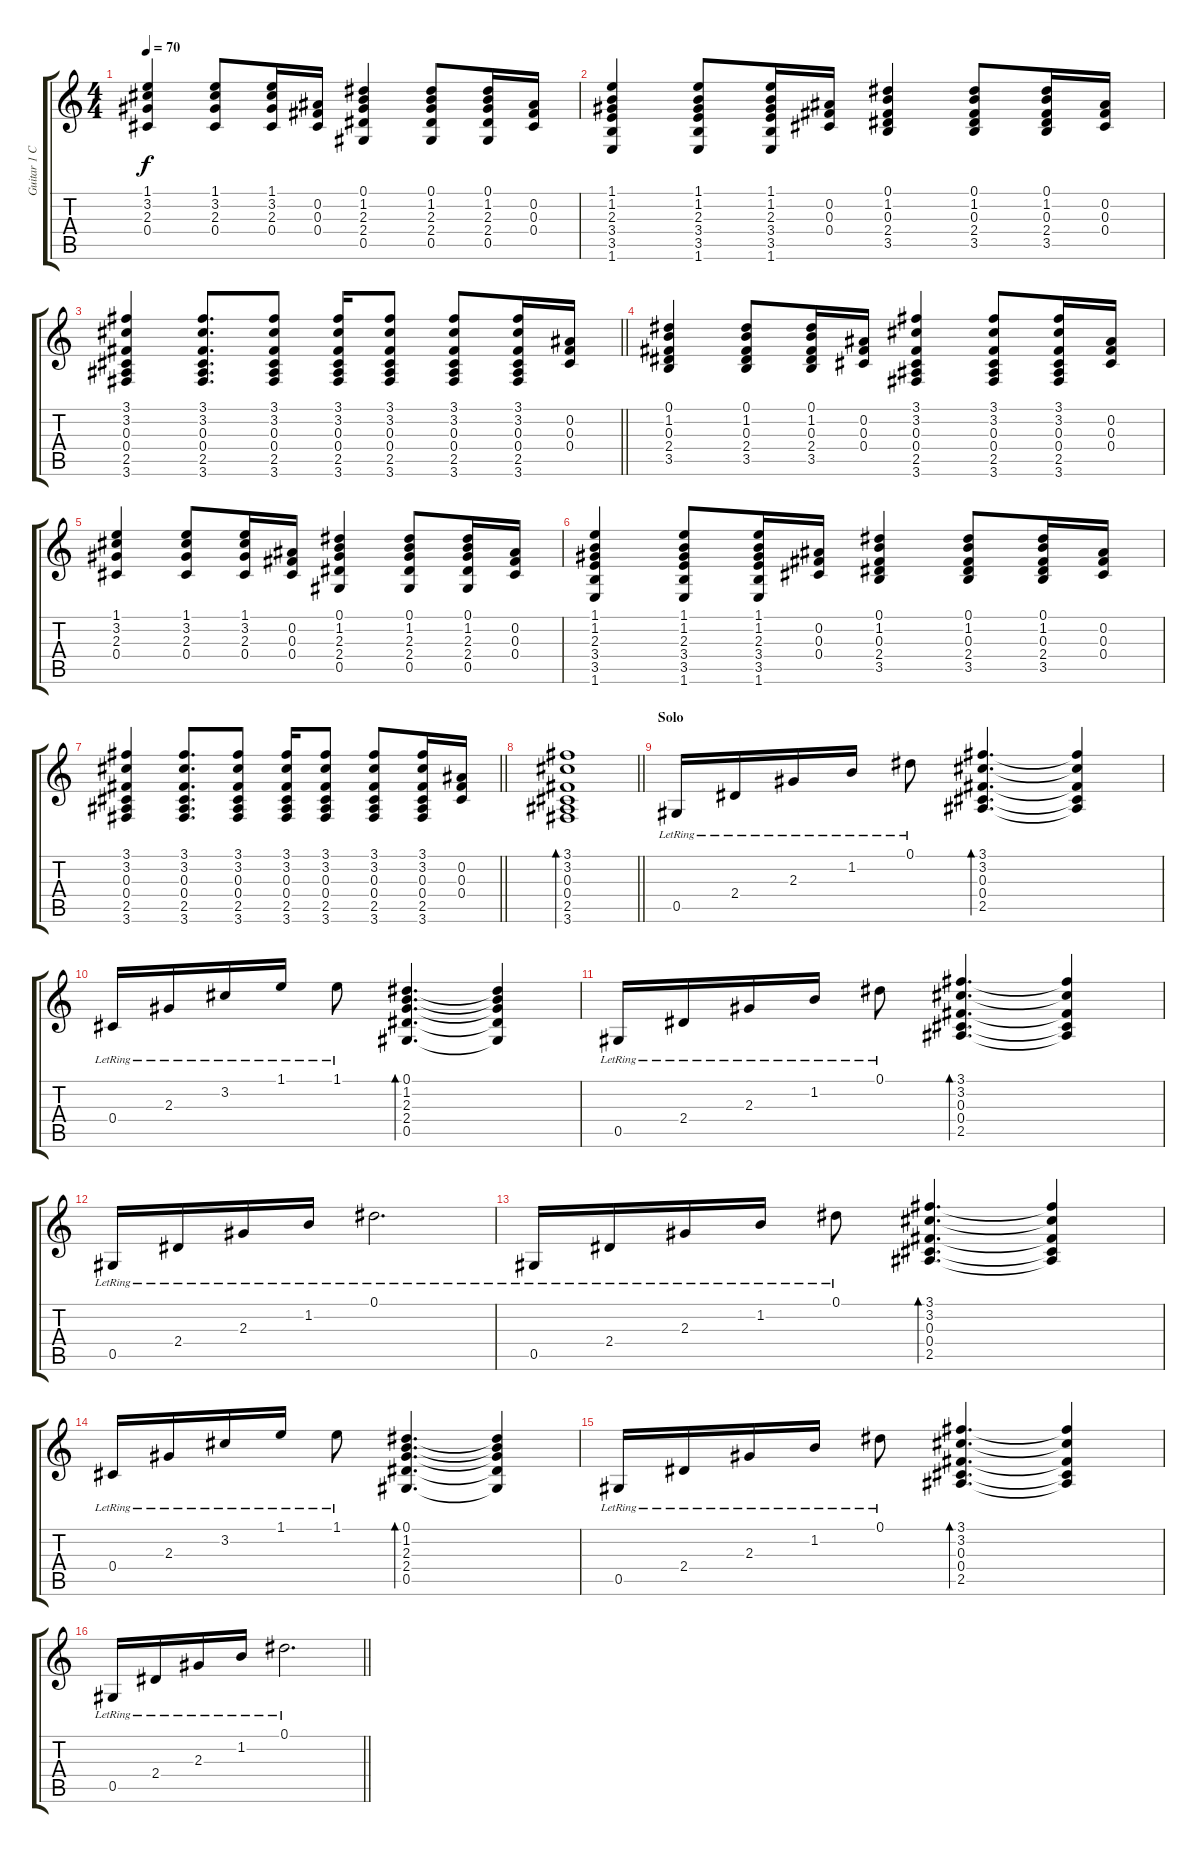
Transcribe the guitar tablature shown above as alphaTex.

\track ("Guitar 1 Clean" "Guitar 1 C") {instrument electricguitarjazz}
\staff {score tabs}
\tuning (Eb4 Bb3 Gb3 Db3 Ab2 Eb2) {hide}
\ts (4 4)
\tempo 70
\clef g2
\ks c
(1.1 3.2 2.3 0.4).4{dy f} (1.1 3.2 2.3 0.4).8 (1.1 3.2 2.3 0.4).16 (0.2 0.3 0.4).16 (0.1 1.2 2.3 2.4 0.5).4 (0.1 1.2 2.3 2.4 0.5).8 (0.1 1.2 2.3 2.4 0.5).16 (0.2 0.3 0.4).16 |
(1.1 1.2 2.3 3.4 3.5 1.6).4 (1.1 1.2 2.3 3.4 3.5 1.6).8 (1.1 1.2 2.3 3.4 3.5 1.6).16 (0.2 0.3 0.4).16 (0.1 1.2 0.3 2.4 3.5).4 (0.1 1.2 0.3 2.4 3.5).8 (0.1 1.2 0.3 2.4 3.5).16 (0.2 0.3 0.4).16 |
\barLineRight lightlight
(3.1 3.2 0.3 0.4 2.5 3.6).4 (3.1 3.2 0.3 0.4 2.5 3.6).8{d} (3.1 3.2 0.3 0.4 2.5 3.6).8 (3.1 3.2 0.3 0.4 2.5 3.6).16 (3.1 3.2 0.3 0.4 2.5 3.6).8 (3.1 3.2 0.3 0.4 2.5 3.6).8 (3.1 3.2 0.3 0.4 2.5 3.6).16 (0.2 0.3 0.4).16 |
(0.1 1.2 0.3 2.4 3.5).4 (0.1 1.2 0.3 2.4 3.5).8 (0.1 1.2 0.3 2.4 3.5).16 (0.2 0.3 0.4).16 (3.1 3.2 0.3 0.4 2.5 3.6).4 (3.1 3.2 0.3 0.4 2.5 3.6).8 (3.1 3.2 0.3 0.4 2.5 3.6).16 (0.2 0.3 0.4).16 |
(1.1 3.2 2.3 0.4).4 (1.1 3.2 2.3 0.4).8 (1.1 3.2 2.3 0.4).16 (0.2 0.3 0.4).16 (0.1 1.2 2.3 2.4 0.5).4 (0.1 1.2 2.3 2.4 0.5).8 (0.1 1.2 2.3 2.4 0.5).16 (0.2 0.3 0.4).16 |
(1.1 1.2 2.3 3.4 3.5 1.6).4 (1.1 1.2 2.3 3.4 3.5 1.6).8 (1.1 1.2 2.3 3.4 3.5 1.6).16 (0.2 0.3 0.4).16 (0.1 1.2 0.3 2.4 3.5).4 (0.1 1.2 0.3 2.4 3.5).8 (0.1 1.2 0.3 2.4 3.5).16 (0.2 0.3 0.4).16 |
\barLineRight lightlight
(3.1 3.2 0.3 0.4 2.5 3.6).4 (3.1 3.2 0.3 0.4 2.5 3.6).8{d} (3.1 3.2 0.3 0.4 2.5 3.6).8 (3.1 3.2 0.3 0.4 2.5 3.6).16 (3.1 3.2 0.3 0.4 2.5 3.6).8 (3.1 3.2 0.3 0.4 2.5 3.6).8 (3.1 3.2 0.3 0.4 2.5 3.6).16 (0.2 0.3 0.4).16 |
\barLineRight lightlight
(3.1 3.2 0.3 0.4 2.5 3.6).1{bd 120} |
\section ("" "Solo")
0.5{lr}.16{volume 11 instrument electricguitarjazz} 2.4{lr}.16 2.3{lr}.16 1.2{lr}.16 0.1{lr}.8 (3.1 3.2 0.3 0.4 2.5).4{d bd 120} (3.1{t} 3.2{t} 0.3{t} 0.4{t} 2.5{t}).4 |
0.4{lr}.16 2.3{lr}.16 3.2{lr}.16 1.1{lr}.16 1.1{lr}.8 (0.1 1.2 2.3 2.4 0.5).4{d bd 120} (0.1{t} 1.2{t} 2.3{t} 2.4{t} 0.5{t}).4 |
0.5{lr}.16 2.4{lr}.16 2.3{lr}.16 1.2{lr}.16 0.1{lr}.8 (3.1 3.2 0.3 0.4 2.5).4{d bd 120} (3.1{t} 3.2{t} 0.3{t} 0.4{t} 2.5{t}).4 |
0.5{lr}.16 2.4{lr}.16 2.3{lr}.16 1.2{lr}.16 0.1{lr}.2{d} |
0.5{lr}.16 2.4{lr}.16 2.3{lr}.16 1.2{lr}.16 0.1{lr}.8 (3.1 3.2 0.3 0.4 2.5).4{d bd 120} (3.1{t} 3.2{t} 0.3{t} 0.4{t} 2.5{t}).4 |
0.4{lr}.16 2.3{lr}.16 3.2{lr}.16 1.1{lr}.16 1.1{lr}.8 (0.1 1.2 2.3 2.4 0.5).4{d bd 120} (0.1{t} 1.2{t} 2.3{t} 2.4{t} 0.5{t}).4 |
0.5{lr}.16 2.4{lr}.16 2.3{lr}.16 1.2{lr}.16 0.1{lr}.8 (3.1 3.2 0.3 0.4 2.5).4{d bd 120} (3.1{t} 3.2{t} 0.3{t} 0.4{t} 2.5{t}).4 |
\barLineRight lightlight
0.5{lr}.16 2.4{lr}.16 2.3{lr}.16 1.2{lr}.16 0.1{lr}.2{d}
